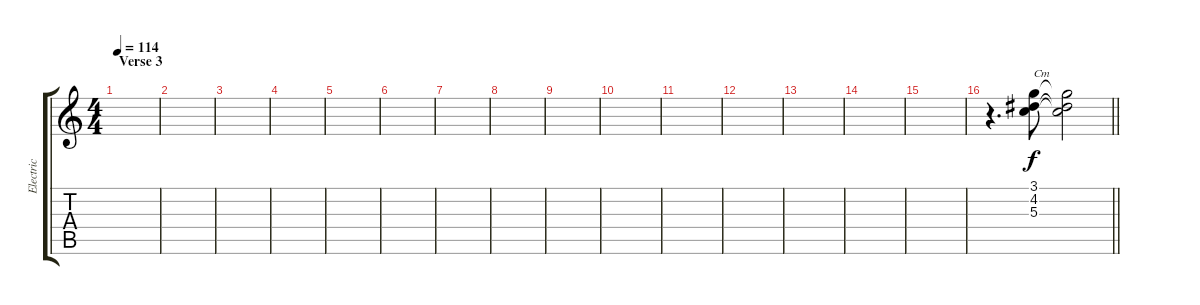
\track ("Electric" "Electric") {instrument overdrivenguitar}
\staff {score tabs}
\tuning (E4 B3 G3 D3 A2 E2) {hide}
\ts (4 4)
\section ("" "Verse 3")
\tempo 114
\clef g2
\ks c
|
|
|
|
|
|
|
|
|
|
|
|
|
|
|
\barLineRight lightlight
r.4{d} (3.1 4.2 5.3).8{txt "Cm"} (3.1{t} 4.2{t} 5.3{t}).2
